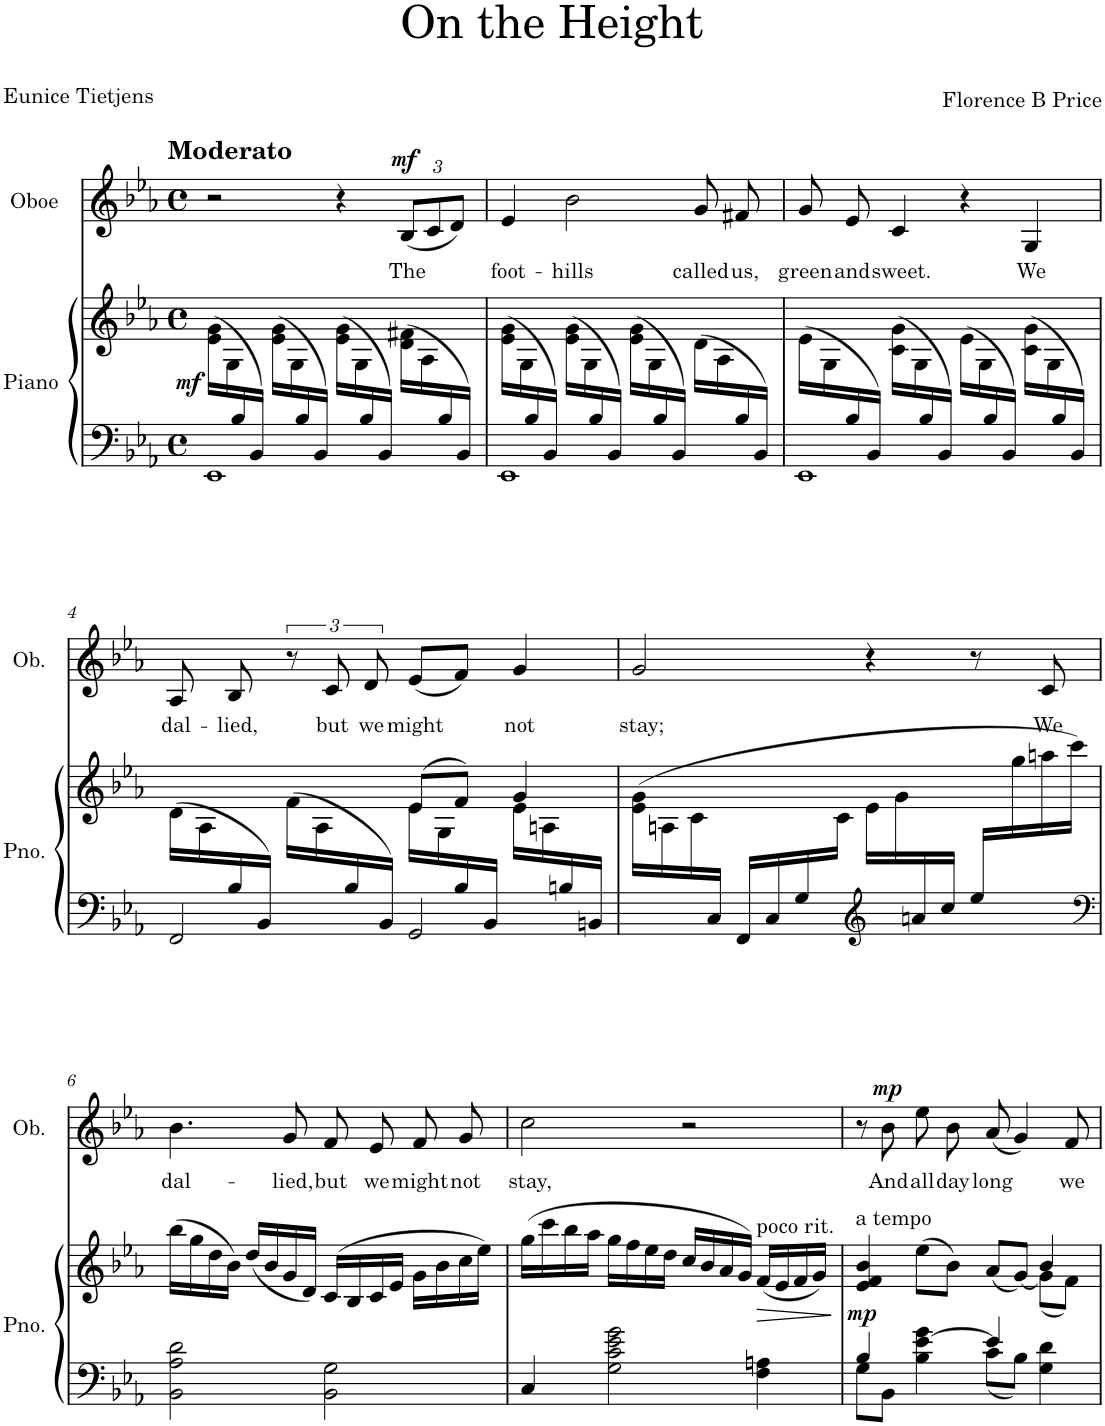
**kern	**kern	**dynam	**kern	**text	**dynam
*part2	*part2	*part2	*part1	*part1	*part1
*staff3	*staff2	*staff2/3	*staff1	*staff1	*staff1
*I"Piano	*	*	*I"Oboe	*	*
*I'Pno.	*	*	*I'Ob.	*	*
*clefF4	*clefG2	*	*clefG2	*	*
*k[b-e-a-]	*k[b-e-a-]	*	*k[b-e-a-]	*	*
*M4/4	*M4/4	*	*M4/4	*	*
*met(c)	*met(c)	*	*met(c)	*	*
=1	=1	=1	=1	=1	=1
*^	*	*	*	*	*
!	!	!	!	!LO:TX:a:B:t=Moderato	!	!
!	!	!	!LO:DY:b	!	!	!
8ryy	1EE-	(16e-\ 16g\LL	mf	2r	.	.
.	.	16G\	.	.	.	.
16B-/	.	8ryy	.	.	.	.
16BB-/JJ)	.	.	.	.	.	.
8ryy	.	(16e-\ 16g\LL	.	.	.	.
.	.	16G\	.	.	.	.
16B-/	.	8ryy	.	.	.	.
16BB-/JJ)	.	.	.	.	.	.
8ryy	.	(16e-\ 16g\LL	.	4r	.	.
.	.	16G\	.	.	.	.
16B-/	.	8ryy	.	.	.	.
16BB-/JJ)	.	.	.	.	.	.
*	*	*	*	*Xbrackettup	*	*
!	!	!	!	!	!LO:LY:b	!LO:DY:a
8ryy	.	(16d\ 16f#X\LL	.	(12B-/L	The	mf
.	.	16A-\	.	.	.	.
.	.	.	.	12c/	.	.
16B-/	.	8ryy	.	.	.	.
.	.	.	.	12d/J)	.	.
16BB-/JJ)	.	.	.	.	.	.
=2	=2	=2	=2	=2	=2	=2
!	!	!	!	!	!LO:LY:b	!
8ryy	1EE-	(16e-\ 16g\LL	.	4e-/	foot-	.
.	.	16G\	.	.	.	.
16B-/	.	8ryy	.	.	.	.
16BB-/JJ)	.	.	.	.	.	.
!	!	!	!	!	!LO:LY:b	!
8ryy	.	(16e-\ 16g\LL	.	2b-\	-hills	.
.	.	16G\	.	.	.	.
16B-/	.	8ryy	.	.	.	.
16BB-/JJ)	.	.	.	.	.	.
8ryy	.	(16e-\ 16g\LL	.	.	.	.
.	.	16G\	.	.	.	.
16B-/	.	8ryy	.	.	.	.
16BB-/JJ)	.	.	.	.	.	.
!	!	!	!	!	!LO:LY:b	!
8ryy	.	(16d\LL	.	8g/	called	.
.	.	16A-\	.	.	.	.
!	!	!	!	!	!LO:LY:b	!
16B-/	.	8ryy	.	8f#X/	us,	.
16BB-/JJ)	.	.	.	.	.	.
=3	=3	=3	=3	=3	=3	=3
!	!	!	!	!	!LO:LY:b	!
8ryy	1EE-	(16e-\LL	.	8g/	green	.
.	.	16G\	.	.	.	.
!	!	!	!	!	!LO:LY:b	!
16B-/	.	8ryy	.	8e-/	and	.
16BB-/JJ)	.	.	.	.	.	.
!	!	!	!	!	!LO:LY:b	!
8ryy	.	(16c\ 16g\LL	.	4c/	sweet.	.
.	.	16G\	.	.	.	.
16B-/	.	8ryy	.	.	.	.
16BB-/JJ)	.	.	.	.	.	.
8ryy	.	(16e-\LL	.	4r	.	.
.	.	16G\	.	.	.	.
16B-/	.	8ryy	.	.	.	.
16BB-/JJ)	.	.	.	.	.	.
!	!	!	!	!	!LO:LY:b	!
8ryy	.	(16c\ 16g\LL	.	4G/	We	.
.	.	16G\	.	.	.	.
16B-/	.	8ryy	.	.	.	.
16BB-/JJ)	.	.	.	.	.	.
!!LO:LB:g=z
=4	=4	=4	=4	=4	=4	=4
*	*^	*^	*	*	*	*
!	!	!	!	!	!	!	!LO:LY:b	!
8ryy	8ryy	2FF/	(16d\LL	2ryy	.	8A-/	dal-	.
.	.	.	16A-\	.	.	.	.	.
!	!	!	!	!	!	!	!LO:LY:b	!
16B-/	16ryy@	.	8ryy	.	.	8B-/	-lied,	.
16BB-/JJ)	16ryy@	.	.	.	.	.	.	.
*	*	*	*	*	*	*brackettup	*	*
8ryy	16ryy@	.	(16f\LL	.	.	12r	.	.
.	48ryy@	.	16A-\	.	.	.	.	.
!	!	!	!	!	!	!	!LO:LY:b	!
.	24ryy@	.	.	.	.	12c/	but	.
16B-/	24ryy@	.	8ryy	.	.	.	.	.
!	!	!	!	!	!	!	!LO:LY:b	!
.	48ryy@	.	.	.	.	12d/	we	.
16BB-/JJ)	16ryy@	.	.	.	.	.	.	.
!	!	!	!	!	!	!	!LO:LY:b	!
2ryy	16ryy@	2GG/	(8e-/L	16e-\LL	.	(8e-/L	might	.
.	16ryy@	.	.	16G\	.	.	.	.
.	16B-/	.	8f/J)	8ryy	.	8f/J)	.	.
.	16BB-/JJ	.	.	.	.	.	.	.
!	!	!	!	!	!	!	!LO:LY:b	!
.	8ryy	.	4g/	16e-\LL	.	4g/	not	.
.	.	.	.	16An\	.	.	.	.
.	16Bn/	.	.	8ryy	.	.	.	.
.	16BBn/JJ	.	.	.	.	.	.	.
*	*v	*v	*	*	*	*	*	*
*	*	*v	*v	*	*	*	*
=5	=5	=5	=5	=5	=5	=5
!	!	!	!	!	!LO:LY:b	!
8.ryy	2ryy	(16e-\ 16g\LL	.	2g/	stay;	.
.	.	16An\	.	.	.	.
.	.	16c\	.	.	.	.
16C/JJ	.	4ryy	.	.	.	.
16FF/LL	.	.	.	.	.	.
16C/	.	.	.	.	.	.
16G/	.	.	.	.	.	.
8.ryy	.	16c\JJ	.	.	.	.
*clefG2	*	*	*	*	*	*
.	2ryy	16e-\LL	.	4r	.	.
.	.	16g\	.	.	.	.
16an/	.	8.ryy	.	.	.	.
16cc/JJ	.	.	.	.	.	.
16ee-/LL	.	.	.	8r	.	.
8.ryy	.	16gg\	.	.	.	.
!	!	!	!	!	!LO:LY:b	!
.	.	16aan\	.	8c/	We	.
.	.	16ccc\JJ)	.	.	.	.
*v	*v	*	*	*	*	*
!!LO:LB:g=z
=6	=6	=6	=6	=6	=6
*clefF4	*	*	*	*	*
!	!	!	!	!LO:LY:b	!
2BB-\ 2A-\ 2d\	(16bb-\LL	.	4.b-\	dal-	.
.	16gg\	.	.	.	.
.	16dd\	.	.	.	.
.	16b-\JJ)	.	.	.	.
.	(16dd/LL	.	.	.	.
.	16b-/	.	.	.	.
!	!	!	!	!LO:LY:b	!
.	16g/	.	8g/	-lied,	.
.	16d/JJ)	.	.	.	.
!	!	!	!	!LO:LY:b	!
2BB-\ 2G\	(16c/LL	.	8f/	but	.
.	16B-/	.	.	.	.
!	!	!	!	!LO:LY:b	!
.	16c/	.	8e-/	we	.
.	16e-/JJ	.	.	.	.
!	!	!	!	!LO:LY:b	!
.	16g\LL	.	8f/	might	.
.	16b-\	.	.	.	.
!	!	!	!	!LO:LY:b	!
.	16cc\	.	8g/	not	.
.	16ee-\JJ)	.	.	.	.
=7	=7	=7	=7	=7	=7
!	!	!	!	!LO:LY:b	!
4C/	(16gg\LL	.	2cc\	stay,	.
.	16ccc\	.	.	.	.
.	16bb-\	.	.	.	.
.	16aa-\JJ	.	.	.	.
2G\ 2c\ 2e-\ 2g\	16gg\LL	.	.	.	.
.	16ff\	.	.	.	.
.	16ee-\	.	.	.	.
.	16dd\JJ	.	.	.	.
.	16cc/LL	.	2r	.	.
.	16b-/	.	.	.	.
.	16a-/	.	.	.	.
.	16g/JJ)	.	.	.	.
!	!LO:TX:a:t=poco rit.	!	!	!	!
!	!	!LO:HP:b	!	!	!
4F\ 4An\	(16f/LL	>	.	.	.
.	16e-/	.	.	.	.
.	16f/	.	.	.	.
.	16g/JJ)	.	.	.	.
.	.	]	.	.	.
=8	=8	=8	=8	=8	=8
*^	*^	*	*	*	*
!	!	!LO:TX:a:t=a tempo	!	!	!	!	!
!	!	!	!	!LO:DY:b	!	!	!
4B-/	8G\L	4e-/ 4f/ 4b-/	2.ryy	mp	8r	.	.
!	!	!	!	!	!	!LO:LY:b	!LO:DY:a
.	8BB-\J	.	.	.	8b-\	And	mp
!	!	!	!	!	!	!LO:LY:b	!
4B-\ [4e-\ 4g\	4ryy	(8ee-\L	.	.	8ee-\	all	.
!	!	!	!	!	!	!LO:LY:b	!
.	.	8b-\J)	.	.	8b-\	day	.
!	!	!	!	!	!	!LO:LY:b	!
4e-/]	8c\L	(8a-/L	.	.	(8a-/	long	.
.	8B-\J	[8g/J)	.	.	4g/)	.	.
4G\ 4d\	4ryy	4b-/	(8g\L]	.	.	.	.
!	!	!	!	!	!	!LO:LY:b	!
.	.	.	8f\J)	.	8f/	we	.
*v	*v	*	*	*	*	*	*
*	*v	*v	*	*	*	*
=	=	=	=	=	=
*-	*-	*-	*-	*-	*-
